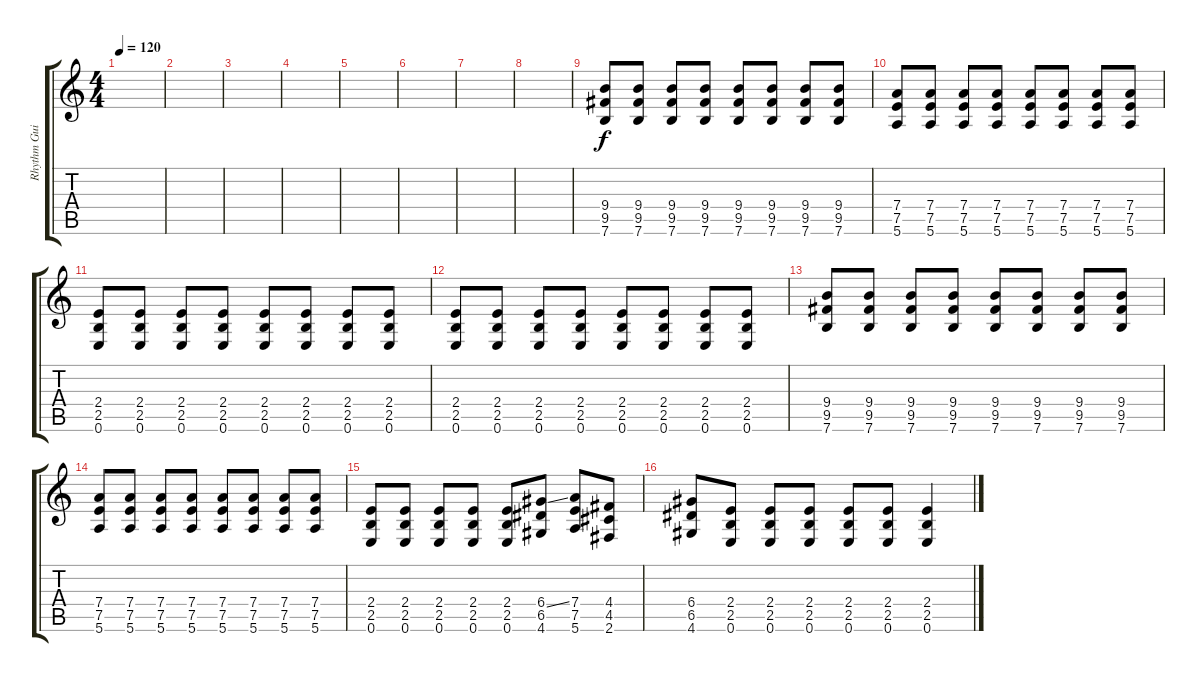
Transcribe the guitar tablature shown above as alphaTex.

\track ("Rhythm Guitar" "Rhythm Gui") {instrument distortionguitar}
\staff {score tabs}
\tuning (E4 B3 G3 D3 A2 E2) {hide}
\ts (4 4)
\tempo 120
\clef g2
\ks c
|
|
|
|
|
|
|
|
(9.4 9.5 7.6).8 (9.4 9.5 7.6).8 (9.4 9.5 7.6).8 (9.4 9.5 7.6).8 (9.4 9.5 7.6).8 (9.4 9.5 7.6).8 (9.4 9.5 7.6).8 (9.4 9.5 7.6).8 |
(7.4 7.5 5.6).8 (7.4 7.5 5.6).8 (7.4 7.5 5.6).8 (7.4 7.5 5.6).8 (7.4 7.5 5.6).8 (7.4 7.5 5.6).8 (7.4 7.5 5.6).8 (7.4 7.5 5.6).8 |
(2.4 2.5 0.6).8 (2.4 2.5 0.6).8 (2.4 2.5 0.6).8 (2.4 2.5 0.6).8 (2.4 2.5 0.6).8 (2.4 2.5 0.6).8 (2.4 2.5 0.6).8 (2.4 2.5 0.6).8 |
(2.4 2.5 0.6).8 (2.4 2.5 0.6).8 (2.4 2.5 0.6).8 (2.4 2.5 0.6).8 (2.4 2.5 0.6).8 (2.4 2.5 0.6).8 (2.4 2.5 0.6).8 (2.4 2.5 0.6).8 |
(9.4 9.5 7.6).8 (9.4 9.5 7.6).8 (9.4 9.5 7.6).8 (9.4 9.5 7.6).8 (9.4 9.5 7.6).8 (9.4 9.5 7.6).8 (9.4 9.5 7.6).8 (9.4 9.5 7.6).8 |
(7.4 7.5 5.6).8 (7.4 7.5 5.6).8 (7.4 7.5 5.6).8 (7.4 7.5 5.6).8 (7.4 7.5 5.6).8 (7.4 7.5 5.6).8 (7.4 7.5 5.6).8 (7.4 7.5 5.6).8 |
(2.4 2.5 0.6).8 (2.4 2.5 0.6).8 (2.4 2.5 0.6).8 (2.4 2.5 0.6).8 (2.4 2.5 0.6).8 (6.4{ss} 6.5 4.6).8 (7.4 7.5 5.6).8 (4.4 4.5 2.6).8 |
(6.4 6.5 4.6).8 (2.4 2.5 0.6).8 (2.4 2.5 0.6).8 (2.4 2.5 0.6).8 (2.4 2.5 0.6).8 (2.4 2.5 0.6).8 (2.4 2.5 0.6).4
